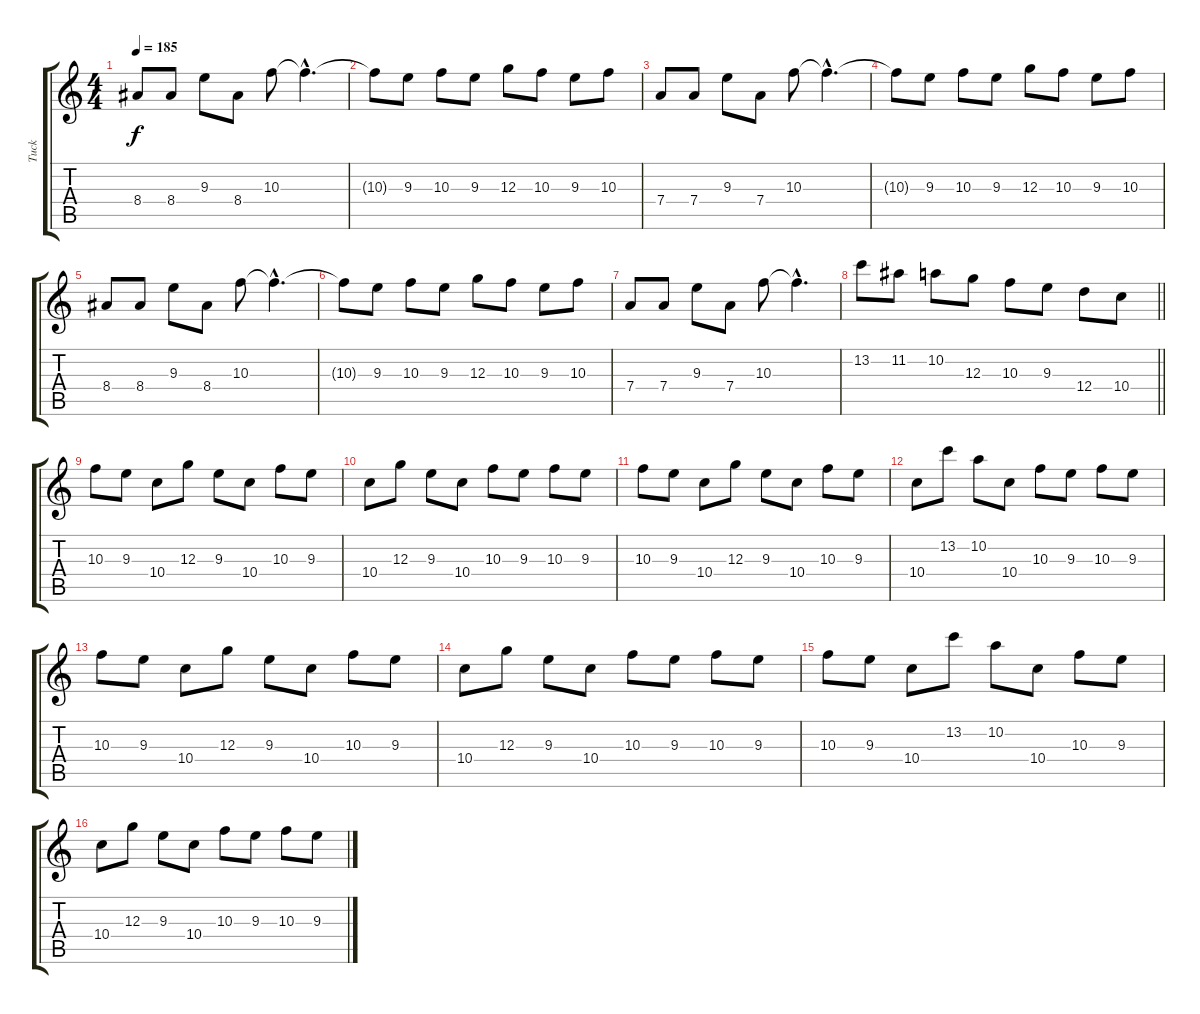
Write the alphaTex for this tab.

\track ("Tuck" "Tuck") {instrument distortionguitar}
\staff {score tabs}
\tuning (E4 B3 G3 D3 A2 E2) {hide}
\ts (4 4)
\tempo 185
\clef g2
\ks c
8.4.8{dy f} 8.4.8 9.3.8 8.4.8 10.3.8 10.3{hac t}.4{d} |
10.3{t}.8 9.3.8 10.3.8 9.3.8 12.3.8 10.3.8 9.3.8 10.3.8 |
7.4.8 7.4.8 9.3.8 7.4.8 10.3.8 10.3{hac t}.4{d} |
10.3{t}.8 9.3.8 10.3.8 9.3.8 12.3.8 10.3.8 9.3.8 10.3.8 |
8.4.8 8.4.8 9.3.8 8.4.8 10.3.8 10.3{hac t}.4{d} |
10.3{t}.8 9.3.8 10.3.8 9.3.8 12.3.8 10.3.8 9.3.8 10.3.8 |
7.4.8 7.4.8 9.3.8 7.4.8 10.3.8 10.3{hac t}.4{d} |
\barLineRight lightlight
13.2.8 11.2.8 10.2.8 12.3.8 10.3.8 9.3.8 12.4.8 10.4.8 |
10.3.8 9.3.8 10.4.8 12.3.8 9.3.8 10.4.8 10.3.8 9.3.8 |
10.4.8 12.3.8 9.3.8 10.4.8 10.3.8 9.3.8 10.3.8 9.3.8 |
10.3.8 9.3.8 10.4.8 12.3.8 9.3.8 10.4.8 10.3.8 9.3.8 |
10.4.8 13.2.8 10.2.8 10.4.8 10.3.8 9.3.8 10.3.8 9.3.8 |
10.3.8 9.3.8 10.4.8 12.3.8 9.3.8 10.4.8 10.3.8 9.3.8 |
10.4.8 12.3.8 9.3.8 10.4.8 10.3.8 9.3.8 10.3.8 9.3.8 |
10.3.8 9.3.8 10.4.8 13.2.8 10.2.8 10.4.8 10.3.8 9.3.8 |
10.4.8 12.3.8 9.3.8 10.4.8 10.3.8 9.3.8 10.3.8 9.3.8
